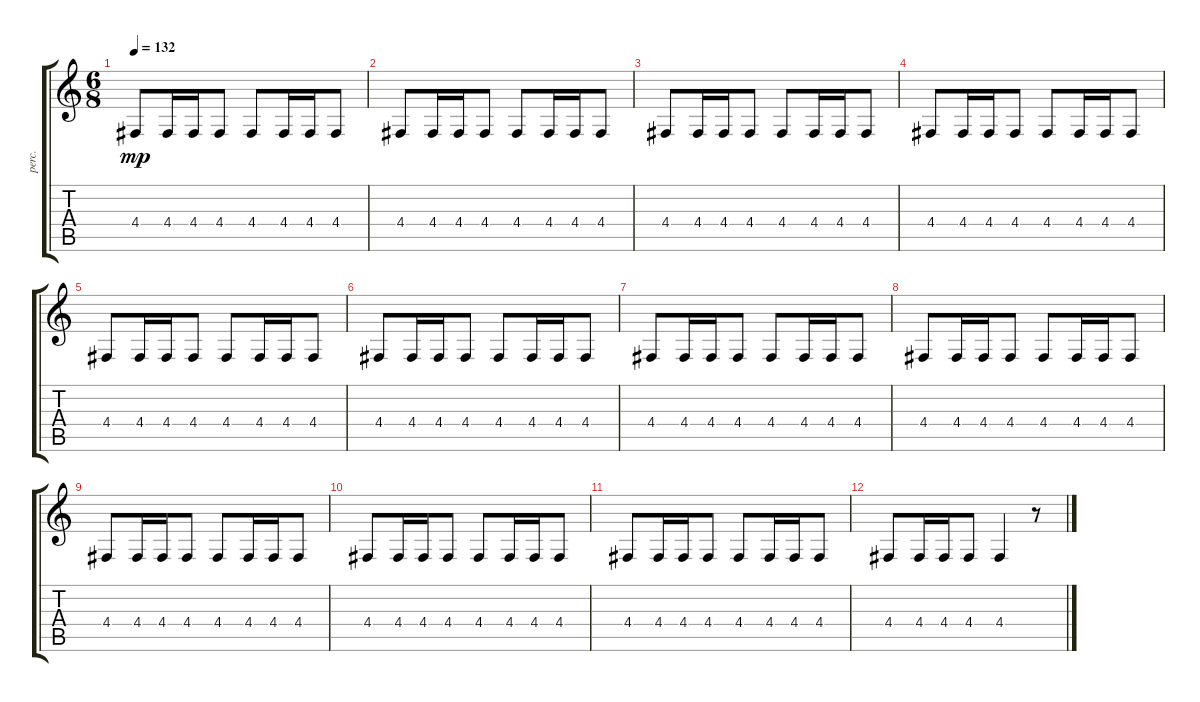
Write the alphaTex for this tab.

\track ("perc." "perc.") {instrument acousticgrandpiano}
\staff {score tabs}
\tuning (E4 B3 G3 D3 A2 E2) {hide}
\ts (6 8)
\tempo 132
\clef g2
\ks c
4.4.8{dy mp} 4.4.16 4.4.16 4.4.8 4.4.8 4.4.16 4.4.16 4.4.8 |
4.4.8 4.4.16 4.4.16 4.4.8 4.4.8 4.4.16 4.4.16 4.4.8 |
4.4.8 4.4.16 4.4.16 4.4.8 4.4.8 4.4.16 4.4.16 4.4.8 |
4.4.8 4.4.16 4.4.16 4.4.8 4.4.8 4.4.16 4.4.16 4.4.8 |
4.4.8 4.4.16 4.4.16 4.4.8 4.4.8 4.4.16 4.4.16 4.4.8 |
4.4.8 4.4.16 4.4.16 4.4.8 4.4.8 4.4.16 4.4.16 4.4.8 |
4.4.8 4.4.16 4.4.16 4.4.8 4.4.8 4.4.16 4.4.16 4.4.8 |
4.4.8 4.4.16 4.4.16 4.4.8 4.4.8 4.4.16 4.4.16 4.4.8 |
4.4.8 4.4.16 4.4.16 4.4.8 4.4.8 4.4.16 4.4.16 4.4.8 |
4.4.8 4.4.16 4.4.16 4.4.8 4.4.8 4.4.16 4.4.16 4.4.8 |
4.4.8 4.4.16 4.4.16 4.4.8 4.4.8 4.4.16 4.4.16 4.4.8 |
4.4.8 4.4.16 4.4.16 4.4.8 4.4.4 r.8
